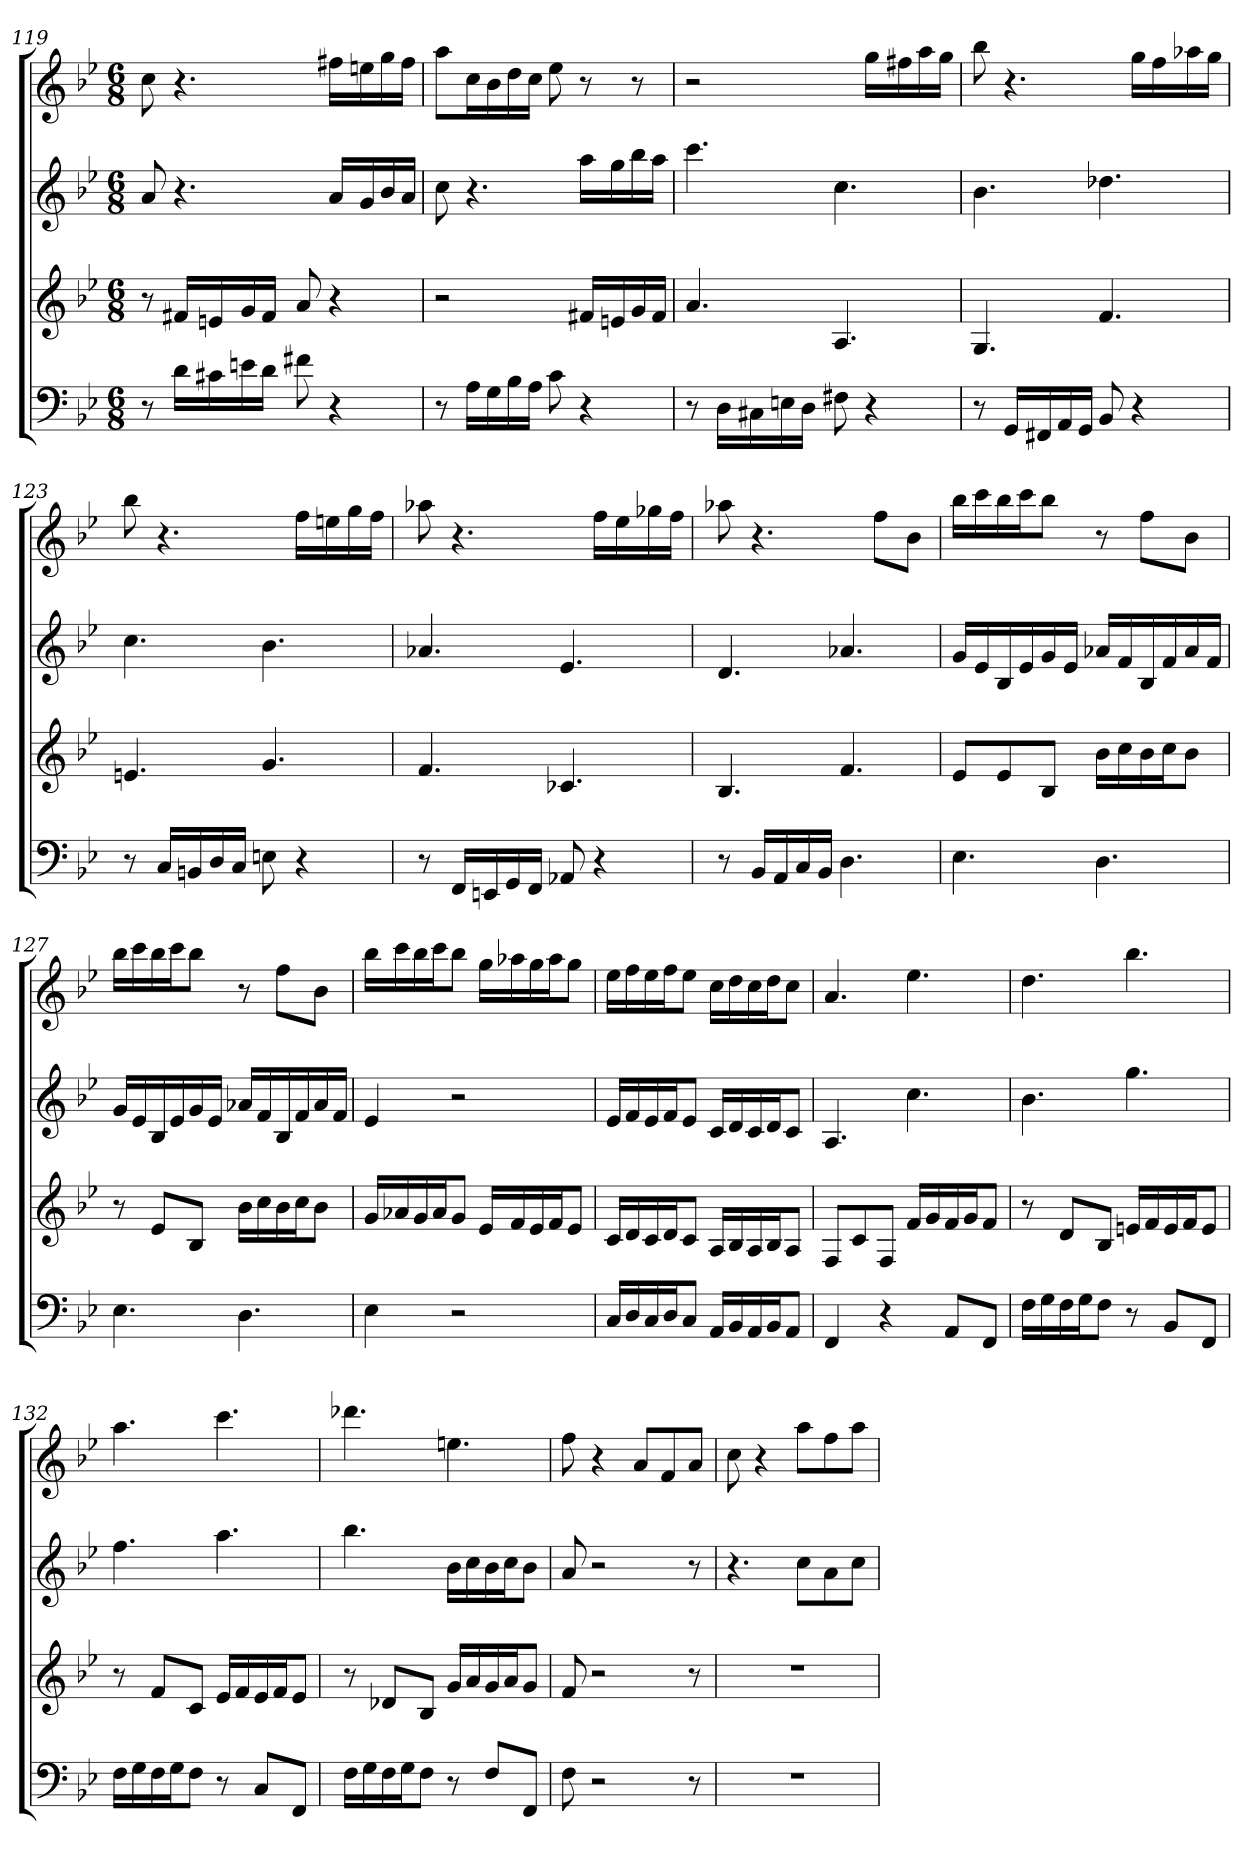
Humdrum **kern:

**kern	**kern	**kern	**kern
*part4	*part3	*part2	*part1
*staff4	*staff3	*staff2	*staff1
*k[b-e-]	*k[b-e-]	*k[b-e-]	*k[b-e-]
*B-:	*B-:	*B-:	*B-:
*M6/8	*M6/8	*M6/8	*M6/8
=119	=119	=119	=119
8r	8r	8a	8cc
16dLL	16f#XLL	4.r	4.r
16c#X	16en	.	.
16en	16g	.	.
16dJJ	16f#JJ	.	.
8f#X	8a	.	.
4r	4r	16aLL	16ff#XLL
.	.	16g	16een
.	.	16b-	16gg
.	.	16aJJ	16ff#JJ
=120	=120	=120	=120
8r	2r	8cc	8aaL
16ALL	.	4.r	16ccL
16G	.	.	16b-
16B-	.	.	16dd
16AJJ	.	.	16ccJJ
8c	.	.	8ee-
4r	16f#XLL	16aaLL	8r
.	16en	16gg	.
.	16g	16bb-	8r
.	16f#JJ	16aaJJ	.
=121	=121	=121	=121
8r	4.a	4.ccc	2r
16DLL	.	.	.
16C#X	.	.	.
16En	.	.	.
16DJJ	.	.	.
8F#X	4.A	4.cc	.
4r	.	.	16ggLL
.	.	.	16ff#X
.	.	.	16aa
.	.	.	16ggJJ
=122	=122	=122	=122
8r	4.G	4.b-	8bb-
16GGLL	.	.	4.r
16FF#X	.	.	.
16AA	.	.	.
16GGJJ	.	.	.
8BB-	4.f	4.dd-X	.
4r	.	.	16ggLL
.	.	.	16ff
.	.	.	16aa-X
.	.	.	16ggJJ
=123	=123	=123	=123
8r	4.en	4.cc	8bb-
16CLL	.	.	4.r
16BBn	.	.	.
16D	.	.	.
16CJJ	.	.	.
8En	4.g	4.b-	.
4r	.	.	16ffLL
.	.	.	16een
.	.	.	16gg
.	.	.	16ffJJ
=124	=124	=124	=124
8r	4.f	4.a-X	8aa-X
16FFLL	.	.	4.r
16EEn	.	.	.
16GG	.	.	.
16FFJJ	.	.	.
8AA-X	4.c-X	4.e-	.
4r	.	.	16ffLL
.	.	.	16ee-
.	.	.	16gg-X
.	.	.	16ffJJ
=125	=125	=125	=125
8r	4.B-	4.d	8aa-X
16BB-LL	.	.	4.r
16AA	.	.	.
16C	.	.	.
16BB-JJ	.	.	.
4.D	4.f	4.a-X	.
.	.	.	8ffL
.	.	.	8b-J
=126	=126	=126	=126
4.E-	8e-L	16gLL	16bb-LL
.	.	16e-	16ccc
.	8e-	16B-	16bb-
.	.	16e-	16cccJ
.	8B-J	16g	8bb-J
.	.	16e-JJ	.
4.D	16b-LL	16a-XLL	8r
.	16cc	16f	.
.	16b-	16B-	8ffL
.	16ccJ	16f	.
.	8b-J	16a-	8b-J
.	.	16fJJ	.
=127	=127	=127	=127
4.E-	8r	16gLL	16bb-LL
.	.	16e-	16ccc
.	8e-L	16B-	16bb-
.	.	16e-	16cccJ
.	8B-J	16g	8bb-J
.	.	16e-JJ	.
4.D	16b-LL	16a-XLL	8r
.	16cc	16f	.
.	16b-	16B-	8ffL
.	16ccJ	16f	.
.	8b-J	16a-	8b-J
.	.	16fJJ	.
=128	=128	=128	=128
4E-	16gLL	4e-	16bb-LL
.	16a-X	.	16ccc
.	16g	.	16bb-
.	16a-J	.	16cccJ
2r	8gJ	2r	8bb-J
.	16e-LL	.	16ggLL
.	16f	.	16aa-X
.	16e-	.	16gg
.	16fJ	.	16aa-J
.	8e-J	.	8ggJ
=129	=129	=129	=129
16CLL	16cLL	16e-LL	16ee-LL
16D	16d	16f	16ff
16C	16c	16e-	16ee-
16DJ	16dJ	16fJ	16ffJ
8CJ	8cJ	8e-J	8ee-J
16AALL	16ALL	16cLL	16ccLL
16BB-	16B-	16d	16dd
16AA	16A	16c	16cc
16BB-J	16B-J	16dJ	16ddJ
8AAJ	8AJ	8cJ	8ccJ
=130	=130	=130	=130
4FF	8FL	4.A	4.a
.	8c	.	.
4r	8FJ	.	.
.	16fLL	4.cc	4.ee-
.	16g	.	.
8AAL	16f	.	.
.	16gJ	.	.
8FFJ	8fJ	.	.
=131	=131	=131	=131
16FLL	8r	4.b-	4.dd
16G	.	.	.
16F	8dL	.	.
16GJ	.	.	.
8FJ	8B-J	.	.
8r	16enLL	4.gg	4.bb-
.	16f	.	.
8BB-L	16e	.	.
.	16fJ	.	.
8FFJ	8eJ	.	.
=132	=132	=132	=132
16FLL	8r	4.ff	4.aa
16G	.	.	.
16F	8fL	.	.
16GJ	.	.	.
8FJ	8cJ	.	.
8r	16e-LL	4.aa	4.ccc
.	16f	.	.
8CL	16e-	.	.
.	16fJ	.	.
8FFJ	8e-J	.	.
=133	=133	=133	=133
16FLL	8r	4.bb-	4.ddd-X
16G	.	.	.
16F	8d-XL	.	.
16GJ	.	.	.
8FJ	8B-J	.	.
8r	16gLL	16b-LL	4.een
.	16a	16cc	.
8FL	16g	16b-	.
.	16aJ	16ccJ	.
8FFJ	8gJ	8b-J	.
=134	=134	=134	=134
8F	8f	8a	8ff
2r	2r	2r	4r
.	.	.	8aL
.	.	.	8f
8r	8r	8r	8aJ
=135	=135	=135	=135
2.r	2.r	4.r	8cc
.	.	.	4r
.	.	8ccL	8aaL
.	.	8a	8ff
.	.	8ccJ	8aaJ
=	=	=	=
*-	*-	*-	*-
